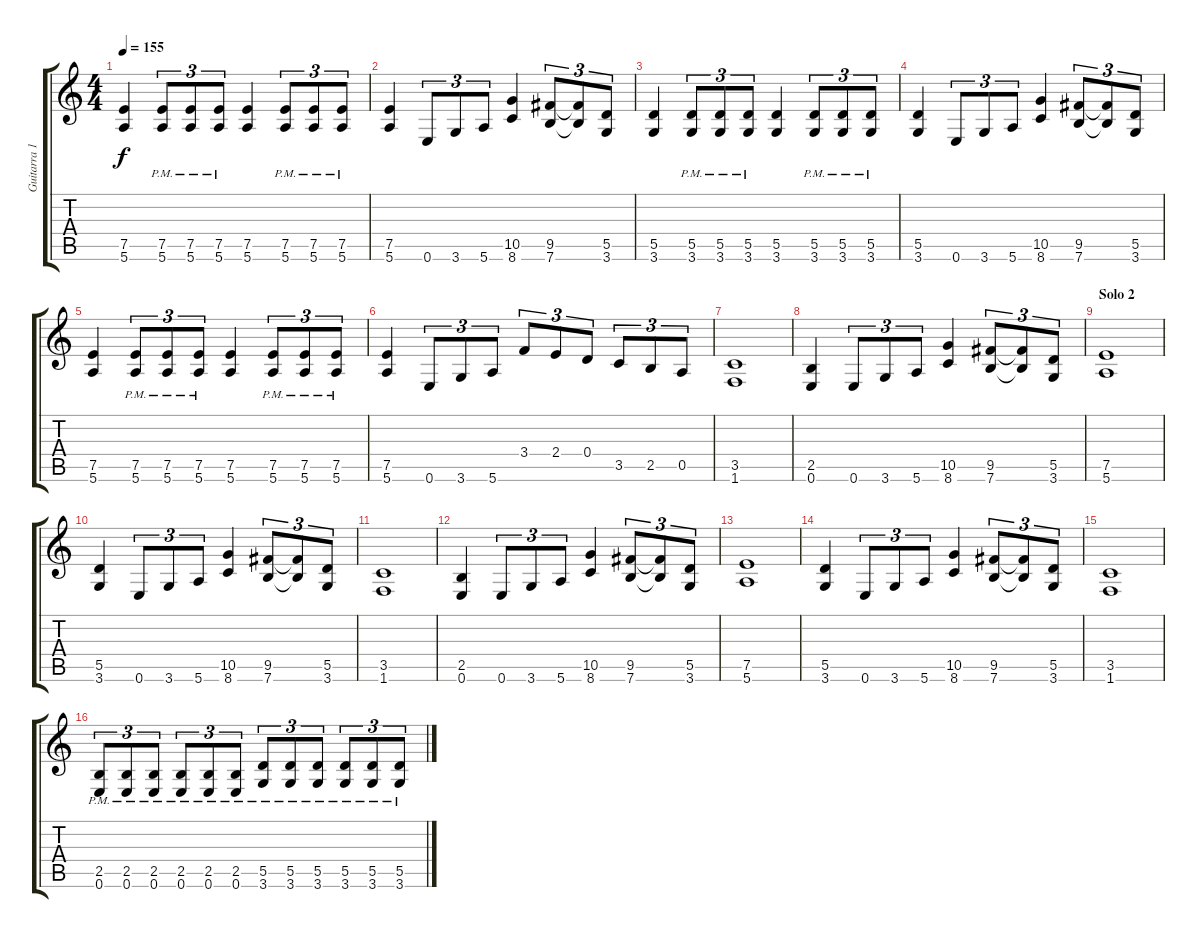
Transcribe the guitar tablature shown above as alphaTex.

\track ("Guitarra 1" "Guitarra 1") {instrument overdrivenguitar}
\staff {score tabs}
\tuning (E4 B3 G3 D3 A2 E2) {hide}
\ts (4 4)
\tempo 155
\clef g2
\ks c
(7.5 5.6).4{dy f} (7.5{pm} 5.6{pm}).8{tu (3 2)} (7.5{pm} 5.6{pm}).8{tu (3 2)} (7.5{pm} 5.6{pm}).8{tu (3 2)} (7.5 5.6).4 (7.5{pm} 5.6{pm}).8{tu (3 2)} (7.5{pm} 5.6{pm}).8{tu (3 2)} (7.5{pm} 5.6{pm}).8{tu (3 2)} |
(7.5 5.6).4 0.6.8{tu (3 2)} 3.6.8{tu (3 2)} 5.6.8{tu (3 2)} (10.5 8.6).4 (9.5 7.6).8{tu (3 2)} (9.5{t} 7.6{t}).8{tu (3 2)} (5.5 3.6).8{tu (3 2)} |
(5.5 3.6).4 (5.5{pm} 3.6{pm}).8{tu (3 2)} (5.5{pm} 3.6{pm}).8{tu (3 2)} (5.5{pm} 3.6{pm}).8{tu (3 2)} (5.5 3.6).4 (5.5{pm} 3.6{pm}).8{tu (3 2)} (5.5{pm} 3.6{pm}).8{tu (3 2)} (5.5{pm} 3.6{pm}).8{tu (3 2)} |
(5.5 3.6).4 0.6.8{tu (3 2)} 3.6.8{tu (3 2)} 5.6.8{tu (3 2)} (10.5 8.6).4 (9.5 7.6).8{tu (3 2)} (9.5{t} 7.6{t}).8{tu (3 2)} (5.5 3.6).8{tu (3 2)} |
(7.5 5.6).4 (7.5{pm} 5.6{pm}).8{tu (3 2)} (7.5{pm} 5.6{pm}).8{tu (3 2)} (7.5{pm} 5.6{pm}).8{tu (3 2)} (7.5 5.6).4 (7.5{pm} 5.6{pm}).8{tu (3 2)} (7.5{pm} 5.6{pm}).8{tu (3 2)} (7.5{pm} 5.6{pm}).8{tu (3 2)} |
(7.5 5.6).4 0.6.8{tu (3 2)} 3.6.8{tu (3 2)} 5.6.8{tu (3 2)} 3.4.8{tu (3 2)} 2.4.8{tu (3 2)} 0.4.8{tu (3 2)} 3.5.8{tu (3 2)} 2.5.8{tu (3 2)} 0.5.8{tu (3 2)} |
(3.5 1.6).1 |
(2.5 0.6).4 0.6.8{tu (3 2)} 3.6.8{tu (3 2)} 5.6.8{tu (3 2)} (10.5 8.6).4 (9.5 7.6).8{tu (3 2)} (9.5{t} 7.6{t}).8{tu (3 2)} (5.5 3.6).8{tu (3 2)} |
\section ("" "Solo 2")
(7.5 5.6).1 |
(5.5 3.6).4 0.6.8{tu (3 2)} 3.6.8{tu (3 2)} 5.6.8{tu (3 2)} (10.5 8.6).4 (9.5 7.6).8{tu (3 2)} (9.5{t} 7.6{t}).8{tu (3 2)} (5.5 3.6).8{tu (3 2)} |
(3.5 1.6).1 |
(2.5 0.6).4 0.6.8{tu (3 2)} 3.6.8{tu (3 2)} 5.6.8{tu (3 2)} (10.5 8.6).4 (9.5 7.6).8{tu (3 2)} (9.5{t} 7.6{t}).8{tu (3 2)} (5.5 3.6).8{tu (3 2)} |
(7.5 5.6).1 |
(5.5 3.6).4 0.6.8{tu (3 2)} 3.6.8{tu (3 2)} 5.6.8{tu (3 2)} (10.5 8.6).4 (9.5 7.6).8{tu (3 2)} (9.5{t} 7.6{t}).8{tu (3 2)} (5.5 3.6).8{tu (3 2)} |
(3.5 1.6).1 |
(2.5{pm} 0.6{pm}).8{tu (3 2)} (2.5{pm} 0.6{pm}).8{tu (3 2)} (2.5{pm} 0.6{pm}).8{tu (3 2)} (2.5{pm} 0.6{pm}).8{tu (3 2)} (2.5{pm} 0.6{pm}).8{tu (3 2)} (2.5{pm} 0.6{pm}).8{tu (3 2)} (5.5{pm} 3.6{pm}).8{tu (3 2)} (5.5{pm} 3.6{pm}).8{tu (3 2)} (5.5{pm} 3.6{pm}).8{tu (3 2)} (5.5{pm} 3.6{pm}).8{tu (3 2)} (5.5{pm} 3.6{pm}).8{tu (3 2)} (5.5{pm} 3.6{pm}).8{tu (3 2)}
